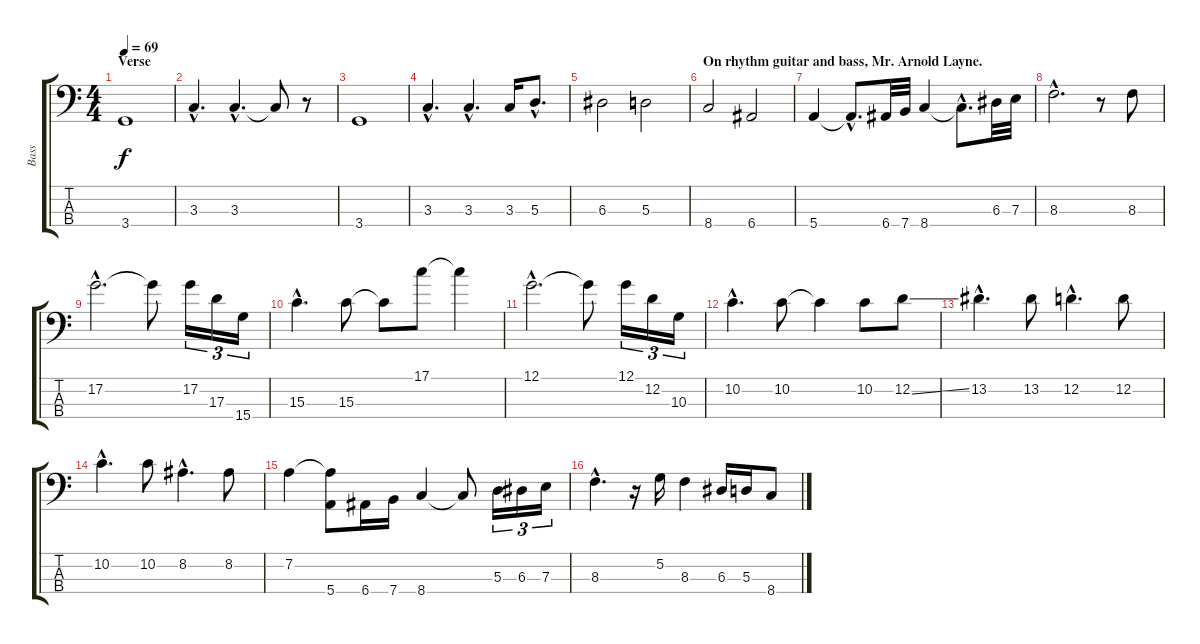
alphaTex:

\track ("Bass" "Bass") {instrument fretlessbass}
\staff {score tabs}
\tuning (G2 D2 A1 E1) {hide}
\ts (4 4)
\section ("" "Verse")
\tempo 69
\clef f4
\ks c
3.4.1{dy f} |
3.3{hac}.4{d} 3.3{hac}.4{d} 3.3{t}.8 r.8 |
3.4.1 |
3.3{hac}.4{d} 3.3{hac}.4{d} 3.3.16 5.3{hac}.8{d} |
6.3.2 5.3.2 |
\section ("" "On rhythm guitar and bass, Mr. Arnold Layne.")
8.4.2 6.4.2 |
5.4.4 5.4{hac t}.8{d} 6.4.32 7.4.32 8.4.4 8.4{hac t}.8{d} 6.3.32 7.3.32 |
8.3{hac}.2{d} r.8 8.3.8 |
17.2{hac}.2{d} 17.2{t}.8 17.2.16{tu (3 2)} 17.3.16{tu (3 2)} 15.4.16{tu (3 2)} |
15.3{hac}.4{d} 15.3.8 15.3{t}.8 17.1.8 17.1{t}.4 |
12.1{hac}.2{d} 12.1{t}.8 12.1.16{tu (3 2)} 12.2.16{tu (3 2)} 10.3.16{tu (3 2)} |
10.2{hac}.4{d} 10.2.8 10.2{t}.4 10.2.8 12.2{ss}.8 |
13.2{hac}.4{d} 13.2.8 12.2{hac}.4{d} 12.2.8 |
10.2{hac}.4{d} 10.2.8 8.2{hac}.4{d} 8.2.8 |
7.2.4 (7.2{t} 5.4).8 6.4.16 7.4.16 8.4.4 8.4{t}.8 5.3.16{tu (3 2)} 6.3.16{tu (3 2)} 7.3.16{tu (3 2)} |
8.3{hac}.4{d} r.16 5.2.16 8.3.4 6.3.16 5.3.16 8.4.8
